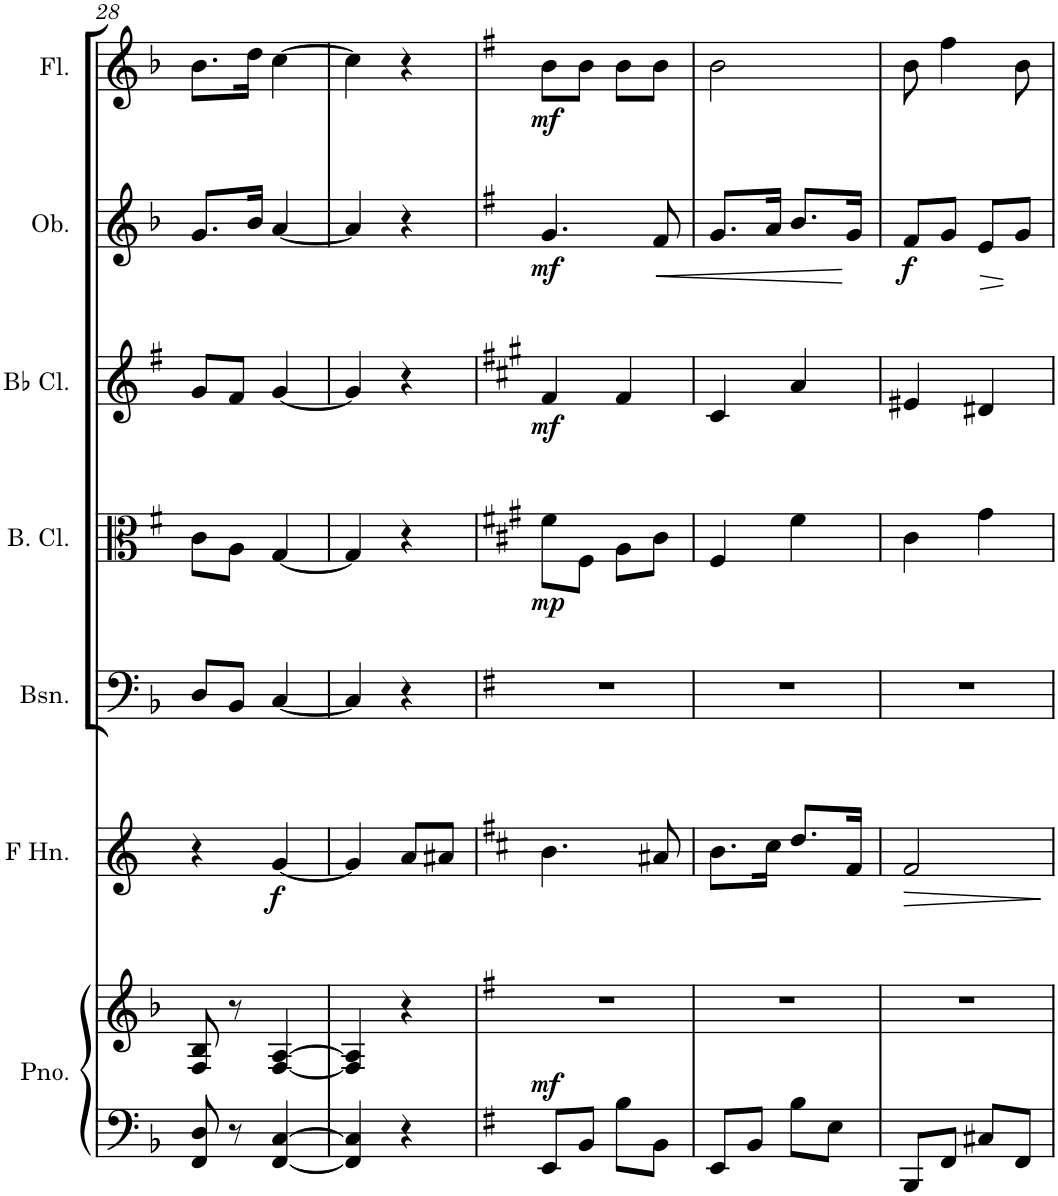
**kern	**kern	**dynam	**kern	**dynam	**kern	**kern	**dynam	**kern	**dynam	**kern	**dynam	**kern	**dynam
*part7	*part7	*part7	*part6	*part6	*part5	*part4	*part4	*part3	*part3	*part2	*part2	*part1	*part1
*staff8	*staff7	*staff7/8	*staff6	*staff6	*staff5	*staff4	*staff4	*staff3	*staff3	*staff2	*staff2	*staff1	*staff1
*I"Grand Piano	*	*	*I"French Horn	*	*I"Bassoon	*I"Bass Clarinet	*	*I"Bb Clarinet	*	*I"Oboe	*	*I"Flute	*
*I'Pno.	*	*	*I'F Hn.	*	*I'Bsn.	*I'B. Cl.	*	*I'Bb Cl.	*	*I'Ob.	*	*I'Fl.	*
!!LO:PB:g=z
*clefF4	*clefG2	*	*clefG2	*	*clefF4	*clefC3	*	*clefG2	*	*clefG2	*	*clefG2	*
*	*	*	*Trd4c7	*	*	*Trd8c14	*	*Trd1c2	*	*	*	*	*
*k[b-]	*k[b-]	*	*k[]	*	*k[b-]	*k[f#]	*	*k[f#]	*	*k[b-]	*	*k[b-]	*
*F:	*F:	*	*	*	*F:	*G:	*	*G:	*	*F:	*	*F:	*
*M2/4	*M2/4	*	*M2/4	*	*M2/4	*M2/4	*	*M2/4	*	*M2/4	*	*M2/4	*
=28	=28	=28	=28	=28	=28	=28	=28	=28	=28	=28	=28	=28	=28
8FF/ 8D/	8F/ 8B-/	.	4r	.	8D/L	8c\L	.	8g/L	.	8.g/L	.	8.b-\L	.
8r	8r	.	.	.	8BB-/J	8A\J	.	8f#/J	.	.	.	.	.
.	.	.	.	.	.	.	.	.	.	16b-/Jk	.	16dd\Jk	.
!	!	!	!	!LO:DY:b	!	!	!	!	!	!	!	!	!
[4FF/ [4C/	[4F/ [4A/	.	[4g/	f	[4C/	[4G/	.	[4g/	.	[4a/	.	[4cc\	.
=29	=29	=29	=29	=29	=29	=29	=29	=29	=29	=29	=29	=29	=29
4FF/] 4C/]	4F/] 4A/]	.	4g/]	.	4C/]	4G/]	.	4g/]	.	4a/]	.	4cc\]	.
4r	4r	.	8a/L	.	4r	4r	.	4r	.	4r	.	4r	.
.	.	.	8a#X/J	.	.	.	.	.	.	.	.	.	.
=30	=30	=30	=30	=30	=30	=30	=30	=30	=30	=30	=30	=30	=30
*k[f#]	*k[f#]	*	*k[f#c#]	*	*k[f#]	*k[f#c#g#]	*	*k[f#c#g#]	*	*k[f#]	*	*k[f#]	*
*e:	*e:	*	*b:	*	*e:	*f#:	*	*f#:	*	*e:	*	*e:	*
!	!	!LO:DY:a=2	!	!	!	!	!LO:DY:b	!	!LO:DY:b	!	!LO:DY:b	!	!LO:DY:b
8EE/L	2r	mf	4.b\	.	2r	8f#\L	mp	4f#/	mf	4.g/	mf	8b\L	mf
8BB/J	.	.	.	.	.	8F#\J	.	.	.	.	.	8b\J	.
8B\L	.	.	.	.	.	8A\L	.	4f#/	.	.	.	8b\L	.
!	!	!	!	!	!	!	!	!	!	!	!LO:HP:b	!	!
8BB\J	.	.	8a#X/	.	.	8c#\J	.	.	.	8f#/	<	8b\J	.
=31	=31	=31	=31	=31	=31	=31	=31	=31	=31	=31	=31	=31	=31
8EE/L	2r	.	8.b\L	.	2r	4F#/	.	4c#/	.	8.g/L	.	2b\	.
8BB/J	.	.	.	.	.	.	.	.	.	.	.	.	.
.	.	.	16cc#\Jk	.	.	.	.	.	.	16a/Jk	.	.	.
8B\L	.	.	8.dd/L	.	.	4f#\	.	4a/	.	8.b/L	.	.	.
8E\J	.	.	.	.	.	.	.	.	.	.	.	.	.
.	.	.	16f#/Jk	.	.	.	.	.	.	16g/Jk	[	.	.
=32	=32	=32	=32	=32	=32	=32	=32	=32	=32	=32	=32	=32	=32
!	!	!	!	!LO:HP:b	!	!	!	!	!	!	!LO:DY:b	!	!
8BBB/L	2r	.	2f#/	>	2r	4c#\	.	4e#X/	.	8f#/L	f	8b\	.
8FF#/J	.	.	.	.	.	.	.	.	.	8g/J	.	4ff#\	.
8C#X/L	.	.	.	.	.	4g#\	.	4d#X/	.	8e/L	.	.	.
8FF#/J	.	.	.	.	.	.	.	.	.	8g/J	.	8b\	.
.	.	.	.	]	.	.	.	.	.	.	.	.	.
=	=	=	=	=	=	=	=	=	=	=	=	=	=
*-	*-	*-	*-	*-	*-	*-	*-	*-	*-	*-	*-	*-	*-
